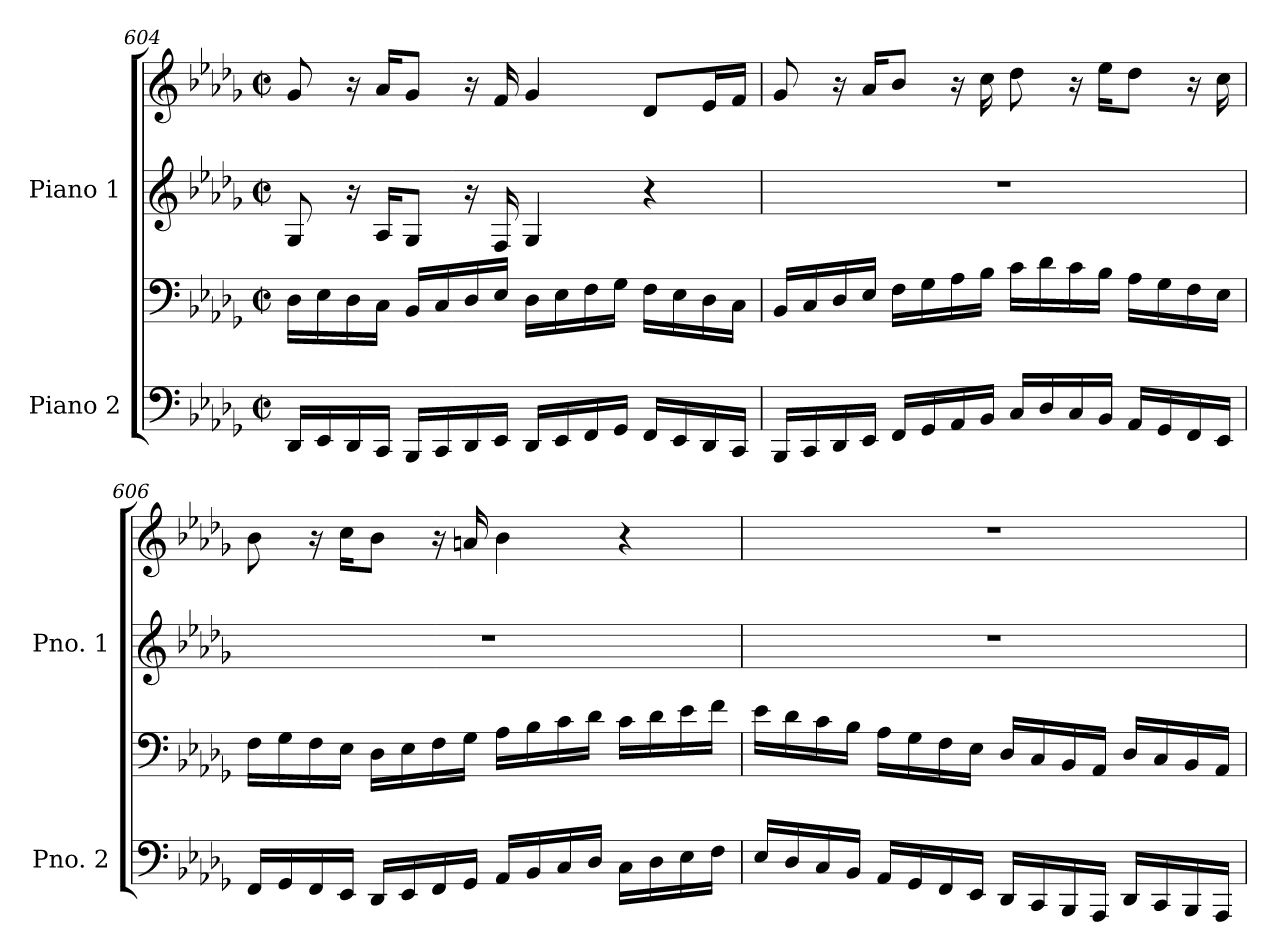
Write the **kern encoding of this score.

**kern	**kern	**kern	**kern
*part2	*part2	*part1	*part1
*staff4	*staff3	*staff2	*staff1
*I"Piano 2	*	*I"Piano 1	*
*I'Pno. 2	*	*I'Pno. 1	*
*clefF4	*clefF4	*clefG2	*clefG2
*k[b-e-a-d-g-]	*k[b-e-a-d-g-]	*k[b-e-a-d-g-]	*k[b-e-a-d-g-]
*M2/2	*M2/2	*M2/2	*M2/2
*met(c|)	*met(c|)	*met(c|)	*met(c|)
=604	=604	=604	=604
16DD-/LL	16D-\LL	8G-/	8g-/
16EE-/	16E-\	.	.
16DD-/	16D-\	16r	16r
16CC/JJ	16C\JJ	16A-/KL	16a-/KL
16BBB-/LL	16BB-/LL	8G-/J	8g-/J
16CC/	16C/	.	.
16DD-/	16D-/	16r	16r
16EE-/JJ	16E-/JJ	16F/	16f/
16DD-/LL	16D-\LL	4G-/	4g-/
16EE-/	16E-\	.	.
16FF/	16F\	.	.
16GG-/JJ	16G-\JJ	.	.
16FF/LL	16F\LL	4r	8d-/L
16EE-/	16E-\	.	.
16DD-/	16D-\	.	16e-/L
16CC/JJ	16C\JJ	.	16f/JJ
!!LO:LB:g=z
=605	=605	=605	=605
16BBB-/LL	16BB-/LL	1r	8g-/
16CC/	16C/	.	.
16DD-/	16D-/	.	16r
16EE-/JJ	16E-/JJ	.	16a-/KL
16FF/LL	16F\LL	.	8b-/J
16GG-/	16G-\	.	.
16AA-/	16A-\	.	16r
16BB-/JJ	16B-\JJ	.	16cc\
16C/LL	16c\LL	.	8dd-\
16D-/	16d-\	.	.
16C/	16c\	.	16r
16BB-/JJ	16B-\JJ	.	16ee-\KL
16AA-/LL	16A-\LL	.	8dd-\J
16GG-/	16G-\	.	.
16FF/	16F\	.	16r
16EE-/JJ	16E-\JJ	.	16cc\
=606	=606	=606	=606
16FF/LL	16F\LL	1r	8b-\
16GG-/	16G-\	.	.
16FF/	16F\	.	16r
16EE-/JJ	16E-\JJ	.	16cc\KL
16DD-/LL	16D-\LL	.	8b-\J
16EE-/	16E-\	.	.
16FF/	16F\	.	16r
16GG-/JJ	16G-\JJ	.	16an/
16AA-/LL	16A-\LL	.	4b-\
16BB-/	16B-\	.	.
16C/	16c\	.	.
16D-/JJ	16d-\JJ	.	.
16C\LL	16c\LL	.	4r
16D-\	16d-\	.	.
16E-\	16e-\	.	.
16F\JJ	16f\JJ	.	.
!!LO:LB:g=z
=607	=607	=607	=607
16E-/LL	16e-\LL	1r	1r
16D-/	16d-\	.	.
16C/	16c\	.	.
16BB-/JJ	16B-\JJ	.	.
16AA-/LL	16A-\LL	.	.
16GG-/	16G-\	.	.
16FF/	16F\	.	.
16EE-/JJ	16E-\JJ	.	.
16DD-/LL	16D-/LL	.	.
16CC/	16C/	.	.
16BBB-/	16BB-/	.	.
16AAA-/JJ	16AA-/JJ	.	.
16DD-/LL	16D-/LL	.	.
16CC/	16C/	.	.
16BBB-/	16BB-/	.	.
16AAA-/JJ	16AA-/JJ	.	.
=	=	=	=
*-	*-	*-	*-
